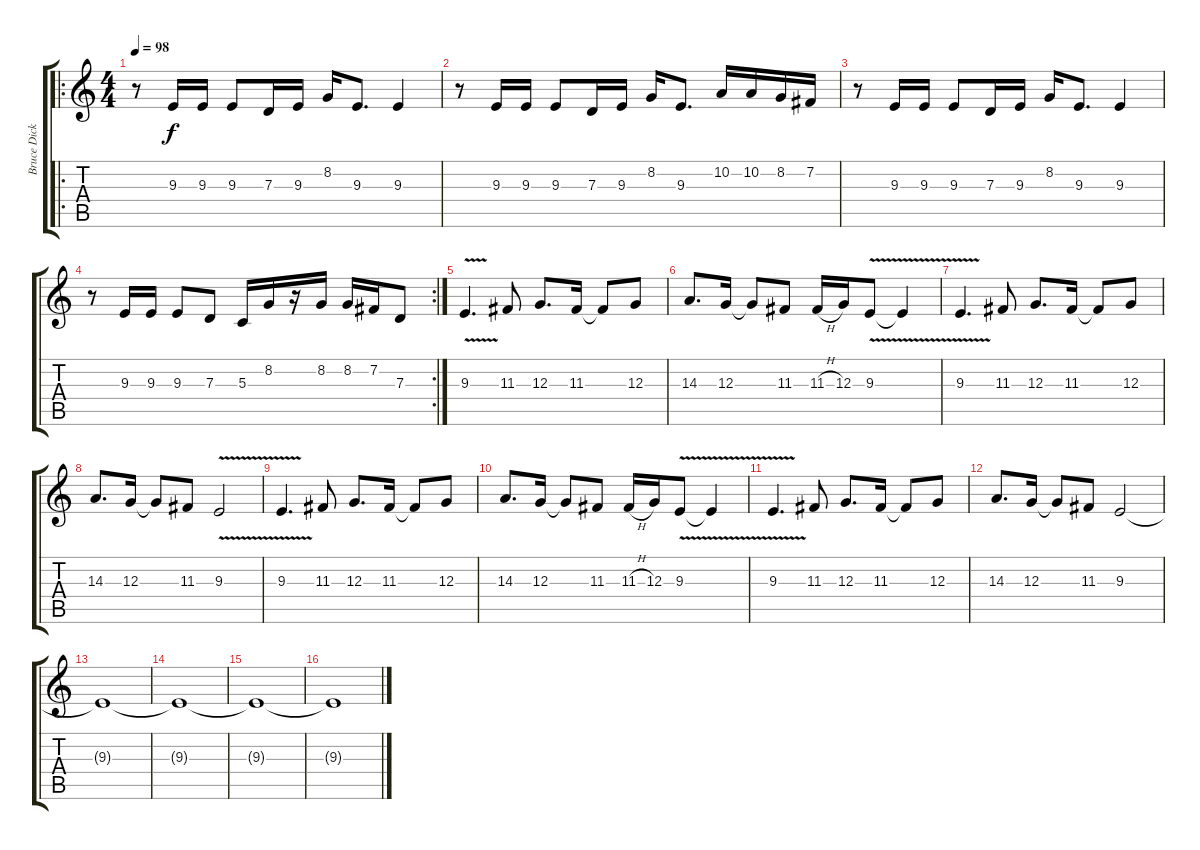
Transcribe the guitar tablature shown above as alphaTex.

\track ("Bruce Dickinson" "Bruce Dick") {instrument acousticgrandpiano}
\staff {score tabs}
\tuning (E4 B3 G3 D3 A2 E2) {hide}
\ro
\ts (4 4)
\tempo 98
\clef g2
\ks c
r.8{dy f} 9.3.16 9.3.16 9.3.8 7.3.16 9.3.16 8.2.16 9.3.8{d} 9.3.4 |
r.8 9.3.16 9.3.16 9.3.8 7.3.16 9.3.16 8.2.16 9.3.8{d} 10.2.16 10.2.16 8.2.16 7.2.16 |
r.8 9.3.16 9.3.16 9.3.8 7.3.16 9.3.16 8.2.16 9.3.8{d} 9.3.4 |
\rc 2
r.8 9.3.16 9.3.16 9.3.8 7.3.8 5.3.16 8.2.16 r.16 8.2.16 8.2.16 7.2.16 7.3.8 |
9.3{v}.4{d} 11.3.8 12.3.8{d} 11.3.16 11.3{t}.8 12.3.8 |
14.3.8{d} 12.3.16 12.3{t}.8 11.3.8 11.3{h}.16 12.3.16 9.3{v}.8 9.3{t}.4 |
9.3{v}.4{d} 11.3.8 12.3.8{d} 11.3.16 11.3{t}.8 12.3.8 |
14.3.8{d} 12.3.16 12.3{t}.8 11.3.8 9.3{v}.2 |
9.3{v}.4{d} 11.3.8 12.3.8{d} 11.3.16 11.3{t}.8 12.3.8 |
14.3.8{d} 12.3.16 12.3{t}.8 11.3.8 11.3{h}.16 12.3.16 9.3{v}.8 9.3{t}.4 |
9.3{v}.4{d} 11.3.8 12.3.8{d} 11.3.16 11.3{t}.8 12.3.8 |
14.3.8{d} 12.3.16 12.3{t}.8 11.3.8 9.3.2 |
9.3{t}.1 |
9.3{t}.1 |
9.3{t}.1{volume 0} |
9.3{t}.1
